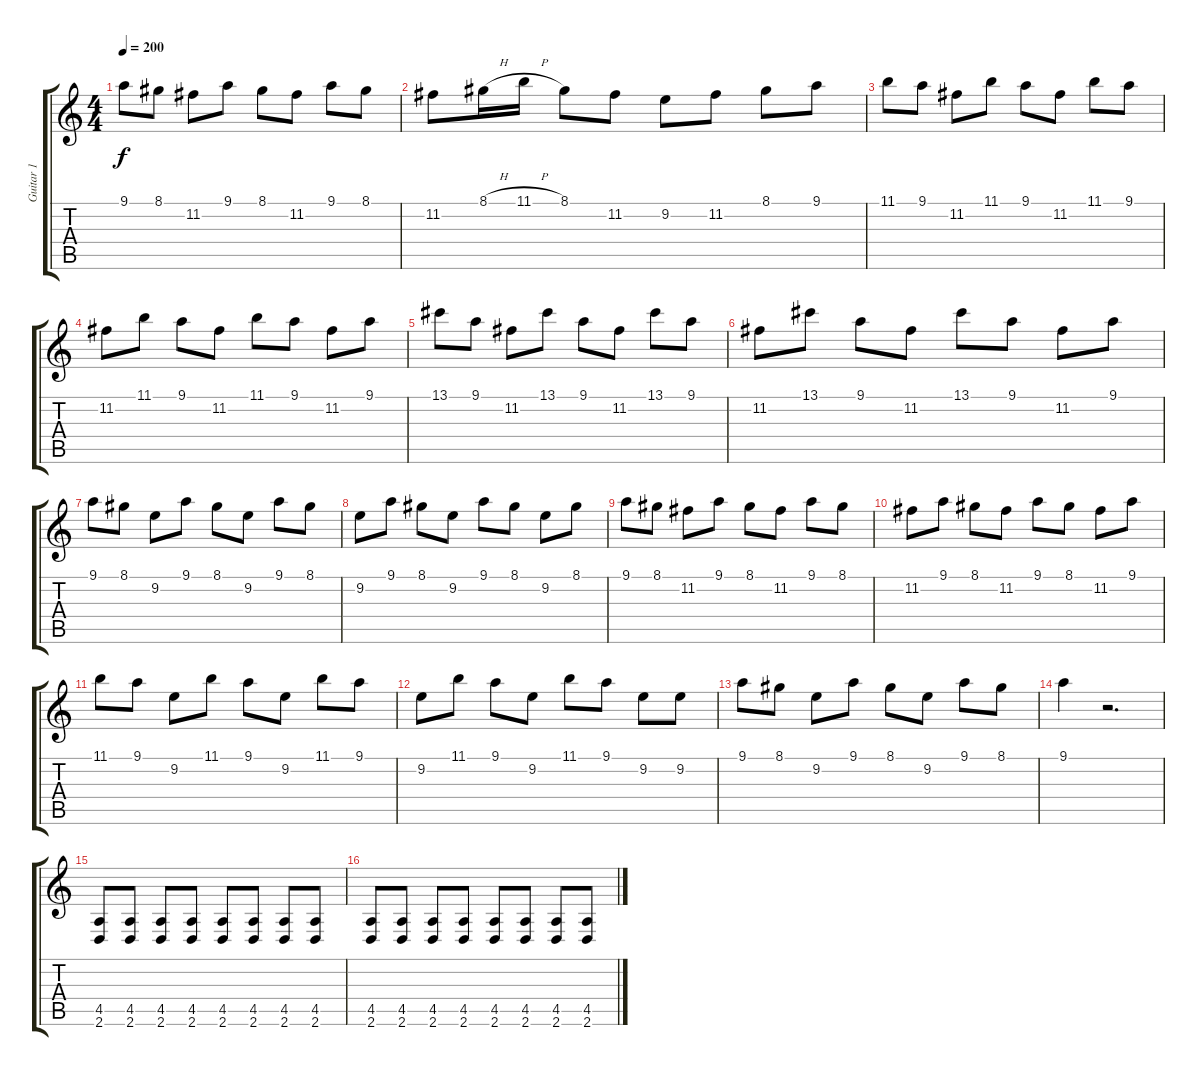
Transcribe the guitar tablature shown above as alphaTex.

\track ("Guitar 1" "Guitar 1") {instrument distortionguitar}
\staff {score tabs}
\tuning (C4 G3 Eb3 Bb2 F2 C2) {hide}
\ts (4 4)
\tempo 200
\clef g2
\ks c
9.1.8{dy f} 8.1.8 11.2.8 9.1.8 8.1.8 11.2.8 9.1.8 8.1.8 |
11.2.8 8.1{h}.16 11.1{h}.16 8.1.8 11.2.8 9.2.8 11.2.8 8.1.8 9.1.8 |
11.1.8 9.1.8 11.2.8 11.1.8 9.1.8 11.2.8 11.1.8 9.1.8 |
11.2.8 11.1.8 9.1.8 11.2.8 11.1.8 9.1.8 11.2.8 9.1.8 |
13.1.8 9.1.8 11.2.8 13.1.8 9.1.8 11.2.8 13.1.8 9.1.8 |
11.2.8 13.1.8 9.1.8 11.2.8 13.1.8 9.1.8 11.2.8 9.1.8 |
9.1.8 8.1.8 9.2.8 9.1.8 8.1.8 9.2.8 9.1.8 8.1.8 |
9.2.8 9.1.8 8.1.8 9.2.8 9.1.8 8.1.8 9.2.8 8.1.8 |
9.1.8 8.1.8 11.2.8 9.1.8 8.1.8 11.2.8 9.1.8 8.1.8 |
11.2.8 9.1.8 8.1.8 11.2.8 9.1.8 8.1.8 11.2.8 9.1.8 |
11.1.8 9.1.8 9.2.8 11.1.8 9.1.8 9.2.8 11.1.8 9.1.8 |
9.2.8 11.1.8 9.1.8 9.2.8 11.1.8 9.1.8 9.2.8 9.2.8 |
9.1.8 8.1.8 9.2.8 9.1.8 8.1.8 9.2.8 9.1.8 8.1.8 |
9.1.4 r.2{d} |
(4.5 2.6).8 (4.5 2.6).8 (4.5 2.6).8 (4.5 2.6).8 (4.5 2.6).8 (4.5 2.6).8 (4.5 2.6).8 (4.5 2.6).8 |
(4.5 2.6).8 (4.5 2.6).8 (4.5 2.6).8 (4.5 2.6).8 (4.5 2.6).8 (4.5 2.6).8 (4.5 2.6).8 (4.5 2.6).8
